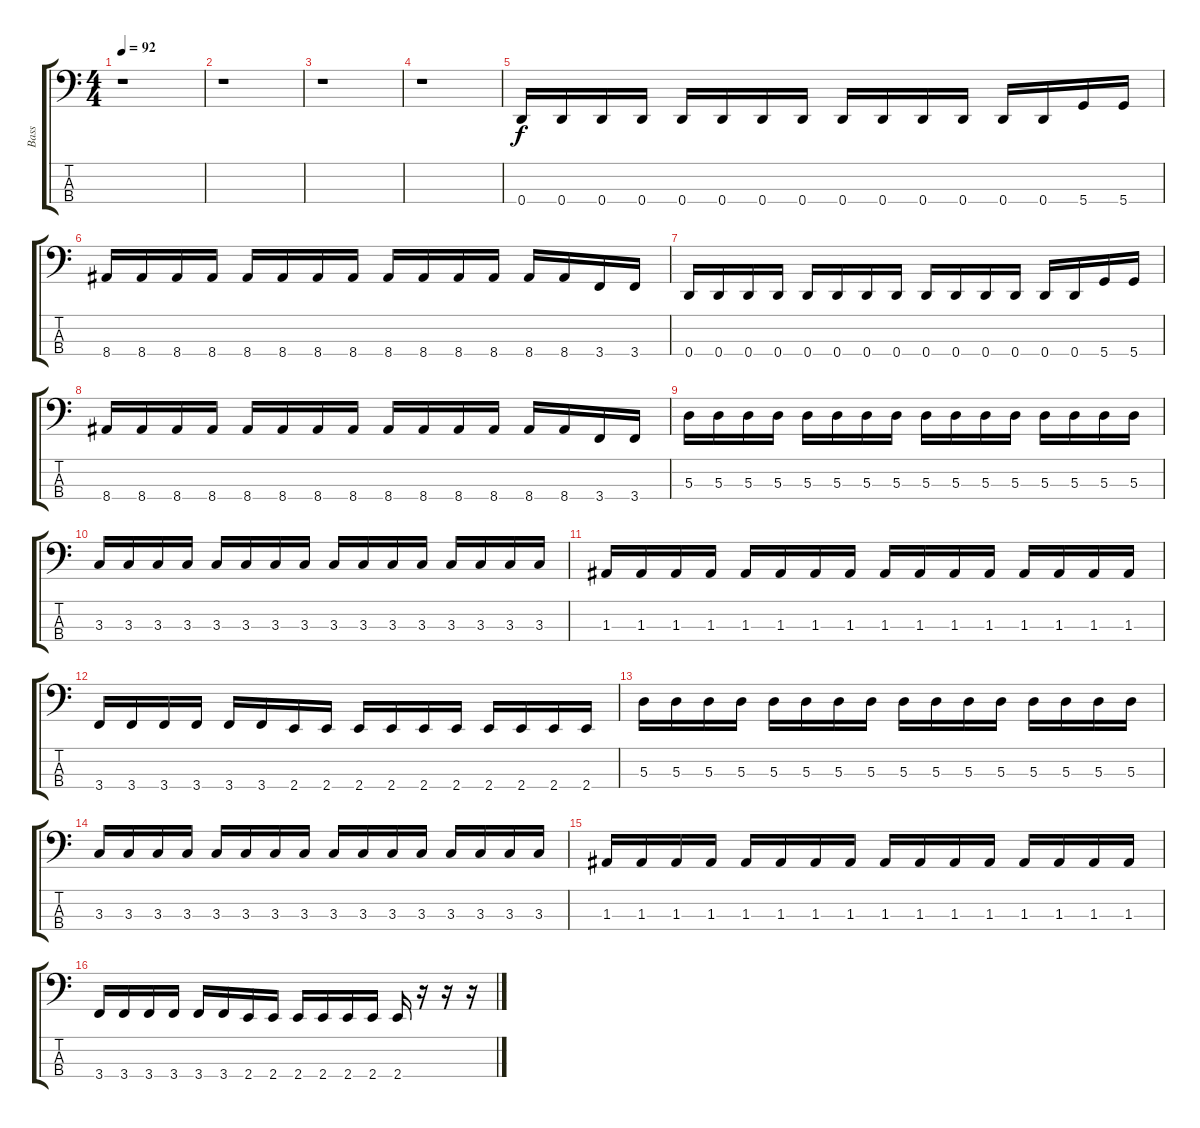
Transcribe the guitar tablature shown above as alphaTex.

\track ("Bass" "Bass") {instrument electricbasspick}
\staff {score tabs}
\tuning (G2 D2 A1 D1) {hide}
\ts (4 4)
\tempo 92
\clef f4
\ks c
r.1{dy f instrument electricbasspick} |
r.1 |
r.1 |
r.1 |
0.4.16 0.4.16 0.4.16 0.4.16 0.4.16 0.4.16 0.4.16 0.4.16 0.4.16 0.4.16 0.4.16 0.4.16 0.4.16 0.4.16 5.4.16 5.4.16 |
8.4.16 8.4.16 8.4.16 8.4.16 8.4.16 8.4.16 8.4.16 8.4.16 8.4.16 8.4.16 8.4.16 8.4.16 8.4.16 8.4.16 3.4.16 3.4.16 |
0.4.16 0.4.16 0.4.16 0.4.16 0.4.16 0.4.16 0.4.16 0.4.16 0.4.16 0.4.16 0.4.16 0.4.16 0.4.16 0.4.16 5.4.16 5.4.16 |
8.4.16 8.4.16 8.4.16 8.4.16 8.4.16 8.4.16 8.4.16 8.4.16 8.4.16 8.4.16 8.4.16 8.4.16 8.4.16 8.4.16 3.4.16 3.4.16 |
5.3.16 5.3.16 5.3.16 5.3.16 5.3.16 5.3.16 5.3.16 5.3.16 5.3.16 5.3.16 5.3.16 5.3.16 5.3.16 5.3.16 5.3.16 5.3.16 |
3.3.16 3.3.16 3.3.16 3.3.16 3.3.16 3.3.16 3.3.16 3.3.16 3.3.16 3.3.16 3.3.16 3.3.16 3.3.16 3.3.16 3.3.16 3.3.16 |
1.3.16 1.3.16 1.3.16 1.3.16 1.3.16 1.3.16 1.3.16 1.3.16 1.3.16 1.3.16 1.3.16 1.3.16 1.3.16 1.3.16 1.3.16 1.3.16 |
3.4.16 3.4.16 3.4.16 3.4.16 3.4.16 3.4.16 2.4.16 2.4.16 2.4.16 2.4.16 2.4.16 2.4.16 2.4.16 2.4.16 2.4.16 2.4.16 |
5.3.16 5.3.16 5.3.16 5.3.16 5.3.16 5.3.16 5.3.16 5.3.16 5.3.16 5.3.16 5.3.16 5.3.16 5.3.16 5.3.16 5.3.16 5.3.16 |
3.3.16 3.3.16 3.3.16 3.3.16 3.3.16 3.3.16 3.3.16 3.3.16 3.3.16 3.3.16 3.3.16 3.3.16 3.3.16 3.3.16 3.3.16 3.3.16 |
1.3.16 1.3.16 1.3.16 1.3.16 1.3.16 1.3.16 1.3.16 1.3.16 1.3.16 1.3.16 1.3.16 1.3.16 1.3.16 1.3.16 1.3.16 1.3.16 |
3.4.16 3.4.16 3.4.16 3.4.16 3.4.16 3.4.16 2.4.16 2.4.16 2.4.16 2.4.16 2.4.16 2.4.16 2.4.16 r.16 r.16 r.16
